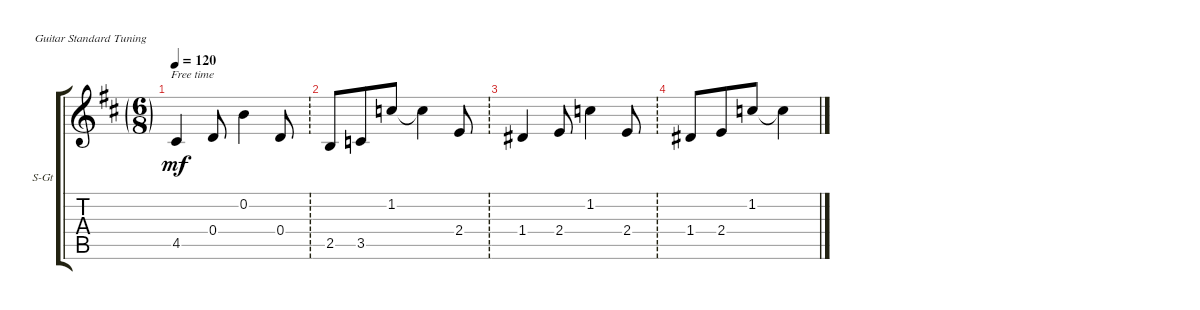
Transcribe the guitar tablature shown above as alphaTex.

\defaultSystemsLayout 4
\bracketExtendMode groupsimilarinstruments
\firstSystemTrackNameOrientation horizontal
\otherSystemsTrackNameOrientation horizontal
\track ("Steel Guitar" "S-Gt") {solo instrument acousticguitarsteel}
\staff {score tabs}
\tuning (E4 B3 G3 D3 A2 E2)
\ts (6 8)
\ft
\tempo 120
\clef g2
\ks bminor
4.5.4{dy mf} 0.4.8 0.2.4 0.4.8 |
\ft
2.5.8 3.5.8 1.2.8 1.2{t}.4 2.4.8 |
\ft
1.4.4 2.4.8 1.2.4 2.4.8 |
\ft
1.4.8 2.4.8 1.2.8 1.2{t}.4
